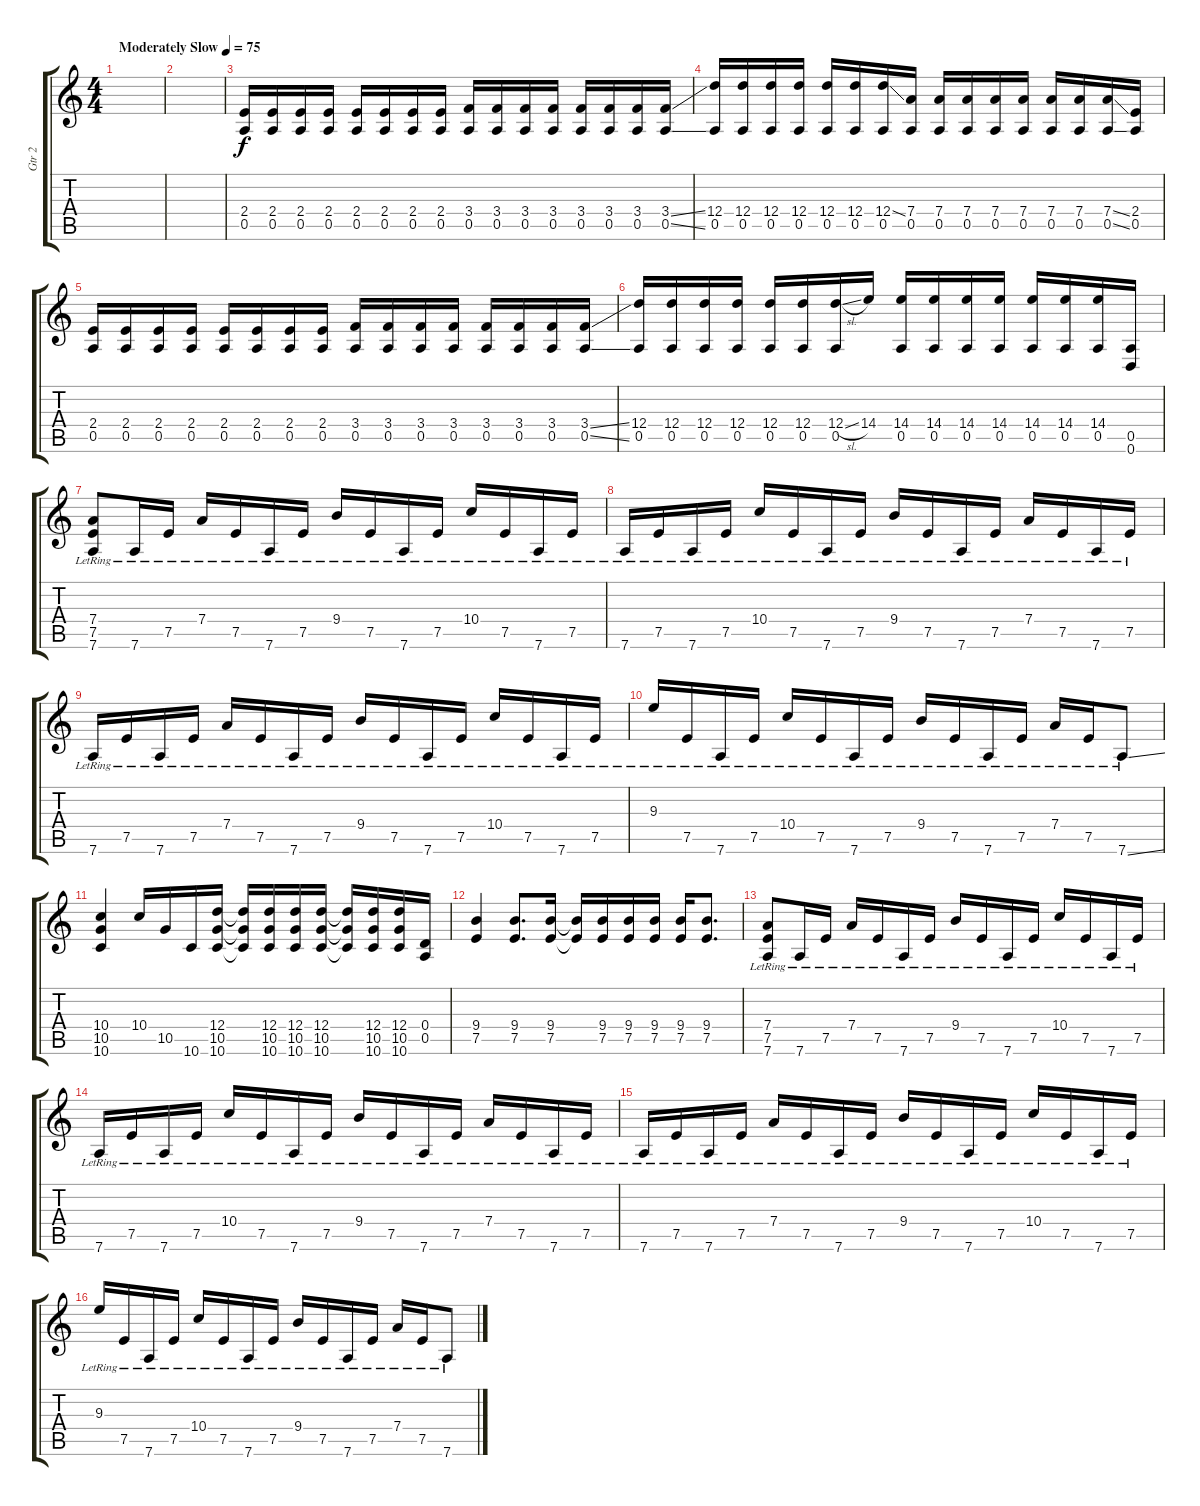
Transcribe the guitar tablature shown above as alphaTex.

\track ("Gtr 2" "Gtr 2") {instrument electricguitarclean}
\staff {score tabs}
\tuning (E4 B3 G3 D3 A2 D2) {hide}
\ts (4 4)
\tempo (75 "Moderately Slow")
\clef g2
\ks c
|
|
(2.4 0.5).16 (2.4 0.5).16 (2.4 0.5).16 (2.4 0.5).16 (2.4 0.5).16 (2.4 0.5).16 (2.4 0.5).16 (2.4 0.5).16 (3.4 0.5).16 (3.4 0.5).16 (3.4 0.5).16 (3.4 0.5).16 (3.4 0.5).16 (3.4 0.5).16 (3.4 0.5).16 (3.4{ss} 0.5{ss}).16 |
(12.4 0.5).16 (12.4 0.5).16 (12.4 0.5).16 (12.4 0.5).16 (12.4 0.5).16 (12.4 0.5).16 (12.4{ss} 0.5).16 (7.4 0.5).16 (7.4 0.5).16 (7.4 0.5).16 (7.4 0.5).16 (7.4 0.5).16 (7.4 0.5).16 (7.4 0.5).16 (7.4{ss} 0.5{ss}).16 (2.4 0.5).16 |
(2.4 0.5).16 (2.4 0.5).16 (2.4 0.5).16 (2.4 0.5).16 (2.4 0.5).16 (2.4 0.5).16 (2.4 0.5).16 (2.4 0.5).16 (3.4 0.5).16 (3.4 0.5).16 (3.4 0.5).16 (3.4 0.5).16 (3.4 0.5).16 (3.4 0.5).16 (3.4 0.5).16 (3.4{ss} 0.5{ss}).16 |
(12.4 0.5).16 (12.4 0.5).16 (12.4 0.5).16 (12.4 0.5).16 (12.4 0.5).16 (12.4 0.5).16 (12.4{sl} 0.5).16 14.4.16 (14.4 0.5).16 (14.4 0.5).16 (14.4 0.5).16 (14.4 0.5).16 (14.4 0.5).16 (14.4 0.5).16 (14.4 0.5).16 (0.5 0.6).16 |
(7.4{lr} 7.5{lr} 7.6{lr}).8 7.6{lr}.16 7.5{lr}.16 7.4{lr}.16 7.5{lr}.16 7.6{lr}.16 7.5{lr}.16 9.4{lr}.16 7.5{lr}.16 7.6{lr}.16 7.5{lr}.16 10.4{lr}.16 7.5{lr}.16 7.6{lr}.16 7.5{lr}.16 |
7.6{lr}.16 7.5{lr}.16 7.6{lr}.16 7.5{lr}.16 10.4{lr}.16 7.5{lr}.16 7.6{lr}.16 7.5{lr}.16 9.4{lr}.16 7.5{lr}.16 7.6{lr}.16 7.5{lr}.16 7.4{lr}.16 7.5{lr}.16 7.6{lr}.16 7.5{lr}.16 |
7.6{lr}.16 7.5{lr}.16 7.6{lr}.16 7.5{lr}.16 7.4{lr}.16 7.5{lr}.16 7.6{lr}.16 7.5{lr}.16 9.4{lr}.16 7.5{lr}.16 7.6{lr}.16 7.5{lr}.16 10.4{lr}.16 7.5{lr}.16 7.6{lr}.16 7.5{lr}.16 |
9.3{lr}.16 7.5{lr}.16 7.6{lr}.16 7.5{lr}.16 10.4{lr}.16 7.5{lr}.16 7.6{lr}.16 7.5{lr}.16 9.4{lr}.16 7.5{lr}.16 7.6{lr}.16 7.5{lr}.16 7.4{lr}.16 7.5{lr}.16 7.6{ss lr}.8 |
(10.4 10.5 10.6).4 10.4.16 10.5.16 10.6.16 (12.4 10.5 10.6).16 (12.4{t} 10.5{t} 10.6{t}).16 (12.4 10.5 10.6).16 (12.4 10.5 10.6).16 (12.4 10.5 10.6).16 (12.4{t} 10.5{t} 10.6{t}).16 (12.4 10.5 10.6).16 (12.4 10.5 10.6).16 (0.4 0.5).16 |
(9.4 7.5).4 (9.4 7.5).8{d} (9.4 7.5).16 (9.4{t} 7.5{t}).16 (9.4 7.5).16 (9.4 7.5).16 (9.4 7.5).16 (9.4 7.5).16 (9.4 7.5).8{d} |
(7.4{lr} 7.5{lr} 7.6{lr}).8 7.6{lr}.16 7.5{lr}.16 7.4{lr}.16 7.5{lr}.16 7.6{lr}.16 7.5{lr}.16 9.4{lr}.16 7.5{lr}.16 7.6{lr}.16 7.5{lr}.16 10.4{lr}.16 7.5{lr}.16 7.6{lr}.16 7.5{lr}.16 |
7.6{lr}.16 7.5{lr}.16 7.6{lr}.16 7.5{lr}.16 10.4{lr}.16 7.5{lr}.16 7.6{lr}.16 7.5{lr}.16 9.4{lr}.16 7.5{lr}.16 7.6{lr}.16 7.5{lr}.16 7.4{lr}.16 7.5{lr}.16 7.6{lr}.16 7.5{lr}.16 |
7.6{lr}.16 7.5{lr}.16 7.6{lr}.16 7.5{lr}.16 7.4{lr}.16 7.5{lr}.16 7.6{lr}.16 7.5{lr}.16 9.4{lr}.16 7.5{lr}.16 7.6{lr}.16 7.5{lr}.16 10.4{lr}.16 7.5{lr}.16 7.6{lr}.16 7.5{lr}.16 |
9.3{lr}.16 7.5{lr}.16 7.6{lr}.16 7.5{lr}.16 10.4{lr}.16 7.5{lr}.16 7.6{lr}.16 7.5{lr}.16 9.4{lr}.16 7.5{lr}.16 7.6{lr}.16 7.5{lr}.16 7.4{lr}.16 7.5{lr}.16 7.6{ss lr}.8
